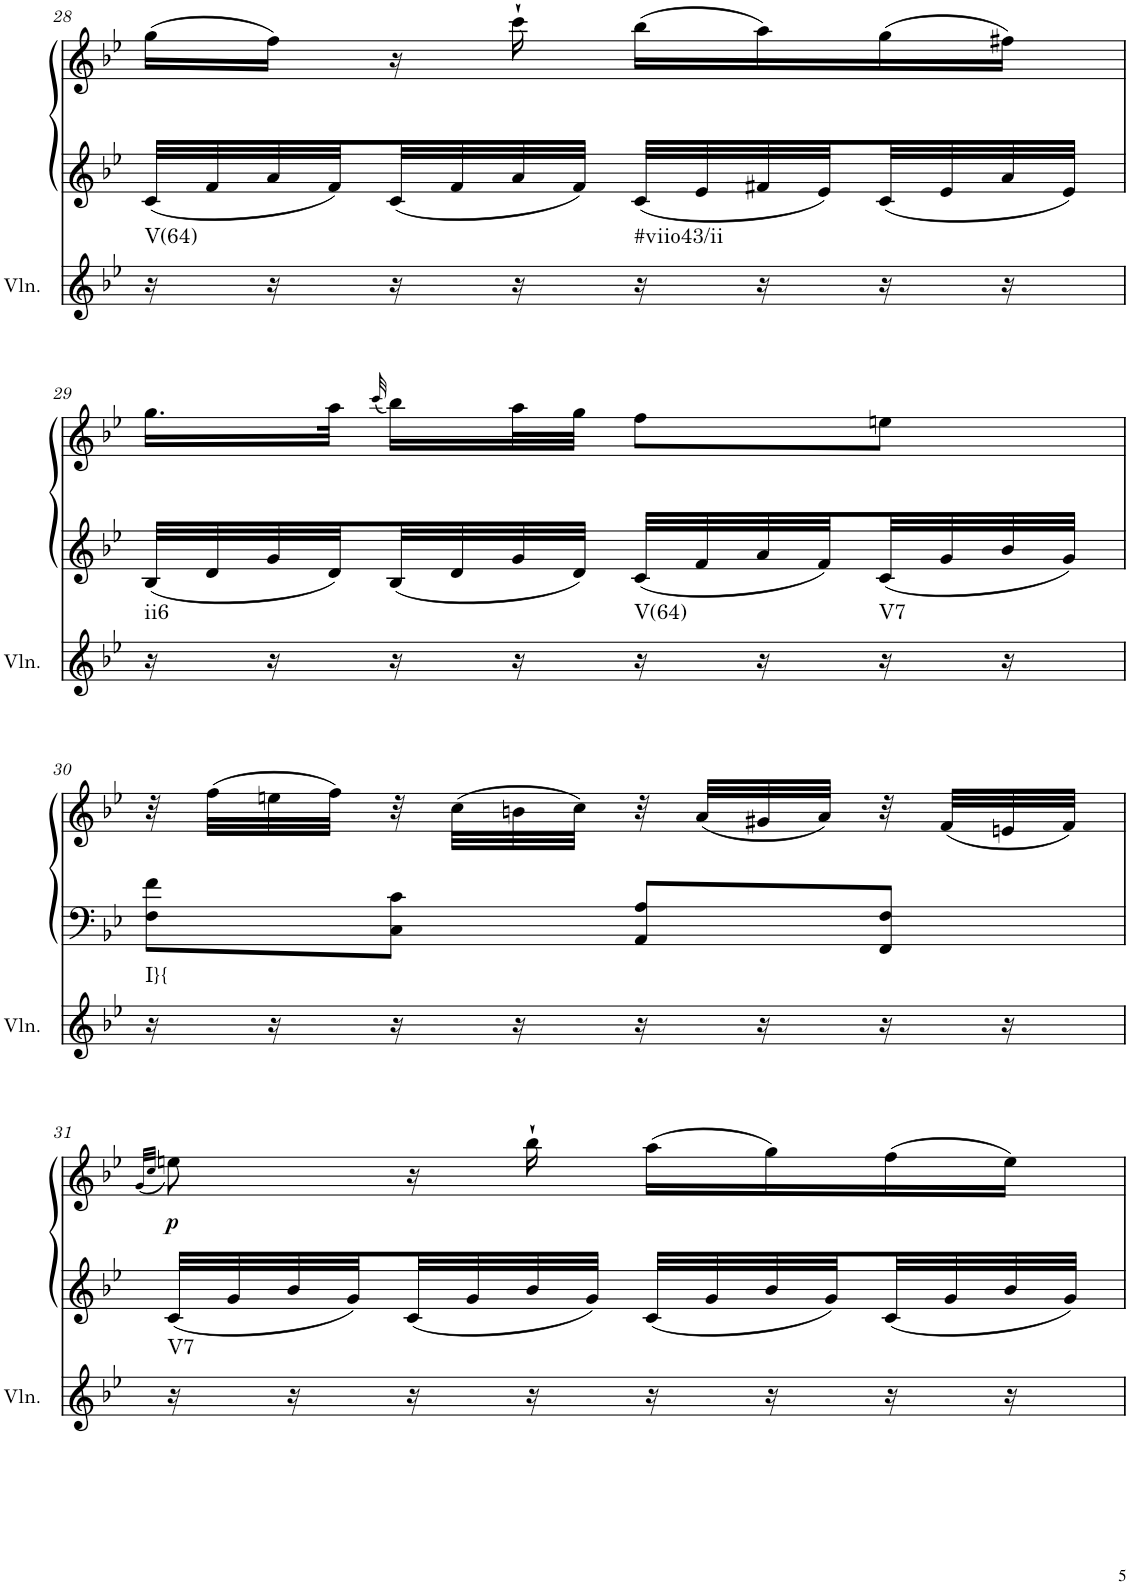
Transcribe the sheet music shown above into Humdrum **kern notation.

**kern	**harte	**kern	**kern	**dynam
*part2	*part2	*part1	*part1	*part1
*staff3	*	*staff2	*staff1	*staff1/2
*I"Violin	*	*I"Klavier linke Hand	*	*
*I'Vln.	*	*	*	*
!!LO:PB:g=z
*clefG2	*	*clefF4	*clefG2	*
*k[b-e-]	*	*k[b-e-]	*k[b-e-]	*
*M2/4	*	*M2/4	*M2/4	*
=28	=28	=28	=28	=28
!	!LO:H:kt=V(64)	!	!	!
16r	N	32c/LLL	(16gg\LL	.
.	.	32f/	.	.
16r	.	32a/	16ff\JJ)	.
.	.	32f/	.	.
16r	.	32c/	16r	.
.	.	32f/	.	.
16r	.	32a/	16ccc`\	.
.	.	32f/JJJ	.	.
!	!LO:H:kt=#viio43/ii	!	!	!
16r	N	32c/LLL	(16bb-\LL	.
.	.	32e-/	.	.
16r	.	32f#X/	16aa\)	.
.	.	32e-/	.	.
16r	.	32c/	(16gg\	.
.	.	32e-/	.	.
16r	.	32a/	16ff#X\JJ)	.
.	.	32e-/JJJ	.	.
!!LO:LB:g=z
=29	=29	=29	=29	=29
!	!LO:H:kt=ii6	!	!	!
16r	N	32B-/LLL	16.gg\LL	.
.	.	32d/	.	.
16r	.	32g/	.	.
.	.	32d/	32aa\JJk	.
.	.	.	(32qccc/	.
16r	.	32B-/	16bb-\LL)	.
.	.	32d/	.	.
16r	.	32g/	32aa\L	.
.	.	32d/JJJ	32gg\JJJ	.
!	!LO:H:kt=V(64)	!	!	!
16r	N	32c/LLL	8ff\L	.
.	.	32f/	.	.
16r	.	32a/	.	.
.	.	32f/	.	.
!	!LO:H:kt=V7	!	!	!
16r	N	32c/	8een\J	.
.	.	32g/	.	.
16r	.	32b-/	.	.
.	.	32g/JJJ	.	.
!!LO:LB:g=z
=30	=30	=30	=30	=30
!	!LO:H:kt=I}{	!	!	!
16r	N	8F\ 8f\L	32r	.
.	.	.	(32ff\LLL	.
16r	.	.	32een\	.
.	.	.	32ff\JJJ)	.
16r	.	8C\ 8c\J	32r	.
.	.	.	(32cc\LLL	.
16r	.	.	32bn\	.
.	.	.	32cc\JJJ)	.
16r	.	8AA/ 8A/L	32r	.
.	.	.	(32a/LLL	.
16r	.	.	32g#X/	.
.	.	.	32a/JJJ)	.
16r	.	8FF/ 8F/J	32r	.
.	.	.	(32f/LLL	.
16r	.	.	32en/	.
.	.	.	32f/JJJ)	.
!!LO:LB:g=z
=31	=31	=31	=31	=31
.	.	.	(32qg/LLL	.
.	.	.	32qcc/JJJ	.
!	!LO:H:kt=V7	!	!	!LO:DY:b
16r	N	32c/LLL	8een\)	p
.	.	32g/	.	.
16r	.	32b-/	.	.
.	.	32g/	.	.
16r	.	32c/	16r	.
.	.	32g/	.	.
16r	.	32b-/	16bb-`\	.
.	.	32g/JJJ	.	.
16r	.	32c/LLL	(16aa\LL	.
.	.	32g/	.	.
16r	.	32b-/	16gg\)	.
.	.	32g/	.	.
16r	.	32c/	(16ff\	.
.	.	32g/	.	.
16r	.	32b-/	16ee\JJ)	.
.	.	32g/JJJ	.	.
=	=	=	=	=
*-	*-	*-	*-	*-
